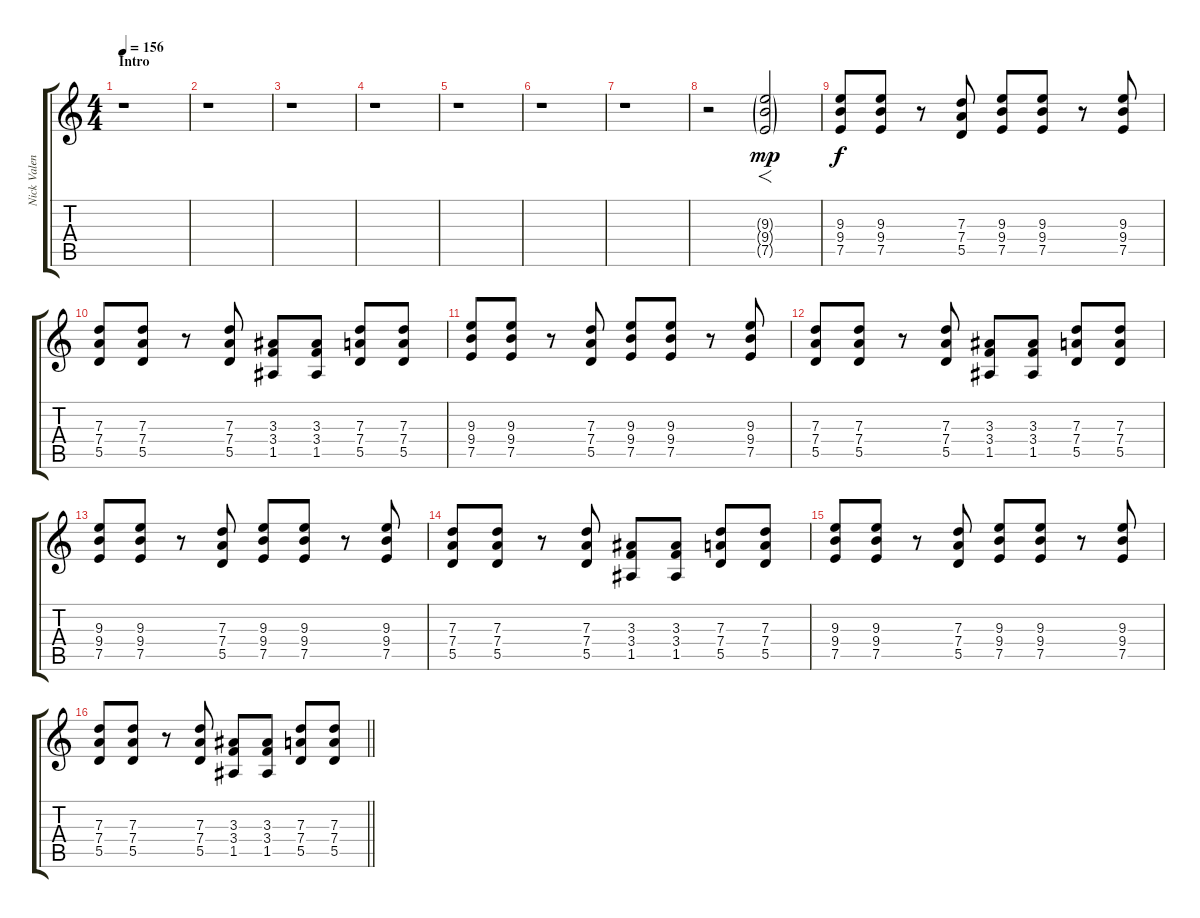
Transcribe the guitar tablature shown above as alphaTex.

\track ("Nick Valensi (Lead Guitar)" "Nick Valen") {instrument overdrivenguitar}
\staff {score tabs}
\tuning (E4 B3 G3 D3 A2 E2) {hide}
\ts (4 4)
\section ("" "Intro")
\tempo 156
\clef g2
\ks c
r.1{dy mp instrument overdrivenguitar} |
r.1 |
r.1 |
r.1 |
r.1 |
r.1 |
r.1 |
r.2 (9.3{g} 9.4{g} 7.5{g}).2{f} |
(9.3 9.4 7.5).8{dy f} (9.3 9.4 7.5).8 r.8 (7.3 7.4 5.5).8 (9.3 9.4 7.5).8 (9.3 9.4 7.5).8 r.8 (9.3 9.4 7.5).8 |
(7.3 7.4 5.5).8 (7.3 7.4 5.5).8 r.8 (7.3 7.4 5.5).8 (3.3 3.4 1.5).8 (3.3 3.4 1.5).8 (7.3 7.4 5.5).8 (7.3 7.4 5.5).8 |
(9.3 9.4 7.5).8 (9.3 9.4 7.5).8 r.8 (7.3 7.4 5.5).8 (9.3 9.4 7.5).8 (9.3 9.4 7.5).8 r.8 (9.3 9.4 7.5).8 |
(7.3 7.4 5.5).8 (7.3 7.4 5.5).8 r.8 (7.3 7.4 5.5).8 (3.3 3.4 1.5).8 (3.3 3.4 1.5).8 (7.3 7.4 5.5).8 (7.3 7.4 5.5).8 |
(9.3 9.4 7.5).8 (9.3 9.4 7.5).8 r.8 (7.3 7.4 5.5).8 (9.3 9.4 7.5).8 (9.3 9.4 7.5).8 r.8 (9.3 9.4 7.5).8 |
(7.3 7.4 5.5).8 (7.3 7.4 5.5).8 r.8 (7.3 7.4 5.5).8 (3.3 3.4 1.5).8 (3.3 3.4 1.5).8 (7.3 7.4 5.5).8 (7.3 7.4 5.5).8 |
(9.3 9.4 7.5).8 (9.3 9.4 7.5).8 r.8 (7.3 7.4 5.5).8 (9.3 9.4 7.5).8 (9.3 9.4 7.5).8 r.8 (9.3 9.4 7.5).8 |
\barLineRight lightlight
(7.3 7.4 5.5).8 (7.3 7.4 5.5).8 r.8 (7.3 7.4 5.5).8 (3.3 3.4 1.5).8 (3.3 3.4 1.5).8 (7.3 7.4 5.5).8 (7.3 7.4 5.5).8
